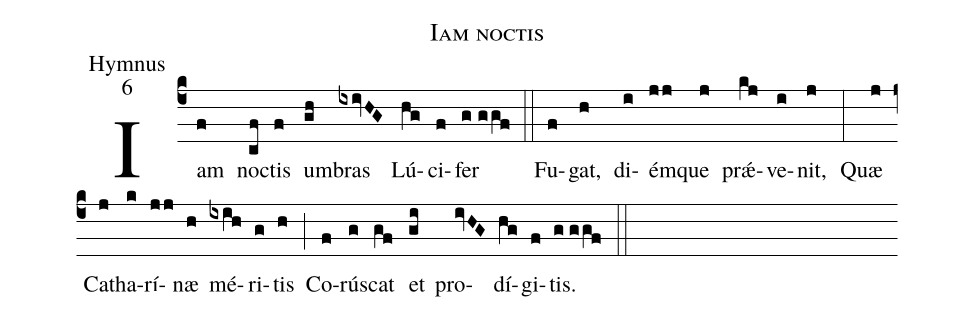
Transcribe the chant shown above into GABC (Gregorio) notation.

name:Iam noctis;
office-part:Hymnus;
mode:6;
%%
(c4) Iam(f) no(cf)ctis(f) um(gh)bras(ixivHG) Lú(hg)ci(f)fer(g//ggf) (::)
Fu(f)gat,(h) di(i)ém(jj)que(j) pr{<sp>'ae</sp>}(kj)ve(i)nit,(j) (:)
Quæ(j) Ca(j)tha(k)rí(jj)næ(h) mé(ixih)ri(g)tis(h) (;) Co(f)rú(g)scat(gf) et(gi) pro(ivHG)dí(hg)gi(f)tis.(g//ggf) (::)
